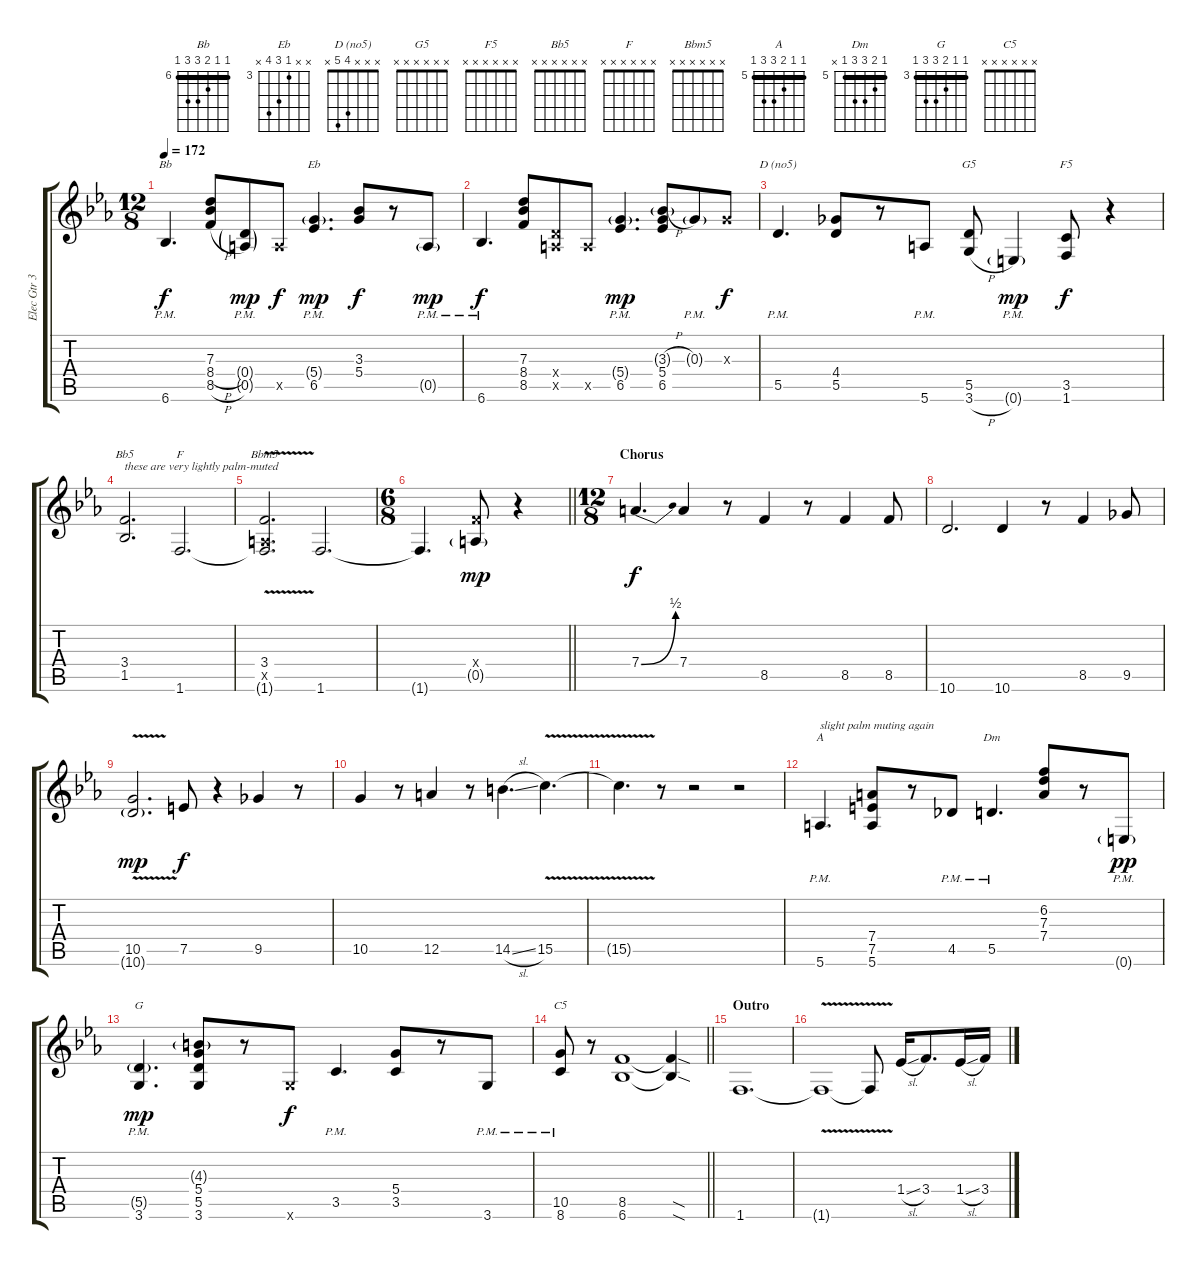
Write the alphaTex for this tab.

\track ("Elec Gtr 3" "Elec Gtr 3") {instrument overdrivenguitar}
\staff {score tabs}
\tuning (E4 B3 G3 D3 A2 E2) {hide}
\chord ("Bb" 6 6 7 8 8 6) {firstfret 6 barre 6}
\chord ("Eb" x x 3 5 6 x) {firstfret 3}
\chord ("D (no5)" x x x 4 5 x)
\chord ("G5" x x x x x x)
\chord ("F5" x x x x x x)
\chord ("Bb5" x x x x x x)
\chord ("F" x x x x x x)
\chord ("Bbm5" x x x x x x)
\chord ("A" 5 5 6 7 7 5) {firstfret 5 barre 5}
\chord ("Dm" 5 6 7 7 5 x) {firstfret 5 barre 5}
\chord ("G" 3 3 4 5 5 3) {firstfret 3 barre 3}
\chord ("C5" x x x x x x)
\ts (12 8)
\tempo 172
\clef g2
\ks cminor
6.6{pm}.4{d ch "Bb" dy f} (7.3 8.4{h} 8.5{h}).8 (0.4{g pm} 0.5{g pm}).8{dy mp} 0.5{x}.8{dy f} (5.4{g pm} 6.5{pm}).4{d ch "Eb" dy mp} (3.3 5.4).8{dy f} r.8 0.5{g pm}.8{dy mp} |
6.6{pm}.4{d dy f} (7.3 8.4 8.5).8 (0.4{x} 0.5{x}).8 0.5{x}.8 (5.4{g pm} 6.5{pm}).4{d dy mp} (3.3{h g} 5.4 6.5).8 0.3{g pm}.8 0.3{x}.8{dy f} |
5.5{pm}.4{d ch "D (no5)"} (4.4 5.5).8 r.8 5.6{pm}.8 (5.5 3.6{h}).8{ch "G5"} 0.6{g pm}.4{dy mp} (3.5 1.6).8{ch "F5" dy f} r.4 |
(3.4 1.5).2{d ch "Bb5" txt "these are very lightly palm-muted"} 1.6.2{d ch "F"} |
(3.4{v} 0.5{x} 1.6{t}).2{d ch "Bbm5"} 1.6.2{d} |
\ts (6 8)
\barLineRight lightlight
1.6{t}.4{d} (3.4{x} 0.5{g}).8{dy mp} r.4 |
\ts (12 8)
\section ("" "Chorus")
7.4{be (bend 0 0 60 2)}.4{d dy f} 7.4.4 r.8 8.5.4 r.8 8.5.4 8.5.8 |
10.6.2{d} 10.6.4 r.8 8.5.4 9.5.8 |
(10.5 10.6{v g}).2{d dy mp} 7.5.8{dy f} r.4 9.5.4 r.8 |
10.5.4 r.8 12.5.4 r.8 14.5{sl}.4{d} 15.5{v}.4{d} |
15.5{t}.4{d} r.8 r.2 r.2 |
5.6{pm}.4{d ch "A" txt "slight palm muting again"} (7.4 7.5 5.6).8 r.8 4.5{pm}.8 5.5{pm}.4{d ch "Dm"} (6.2 7.3 7.4).8 r.8 0.6{g pm}.8{dy pp} |
(5.5{g} 3.6{pm}).4{d ch "G" dy mp} (4.3{g} 5.4 5.5 3.6).8 r.8 3.6{x}.8{dy f} 3.5{pm}.4{d} (5.4 3.5).8 r.8 3.6{pm}.8 |
\barLineRight lightlight
(10.5{pm} 8.6{pm}).8{ch "C5"} r.8 (8.5 6.6).1 (8.5{sod t} 6.6{sod t}).4 |
\section ("" "Outro")
1.6.1{d} |
1.6{v t}.1 1.6{t}.8 1.4{sl}.16 3.4.8{d} 1.4{sl}.16 3.4.16
